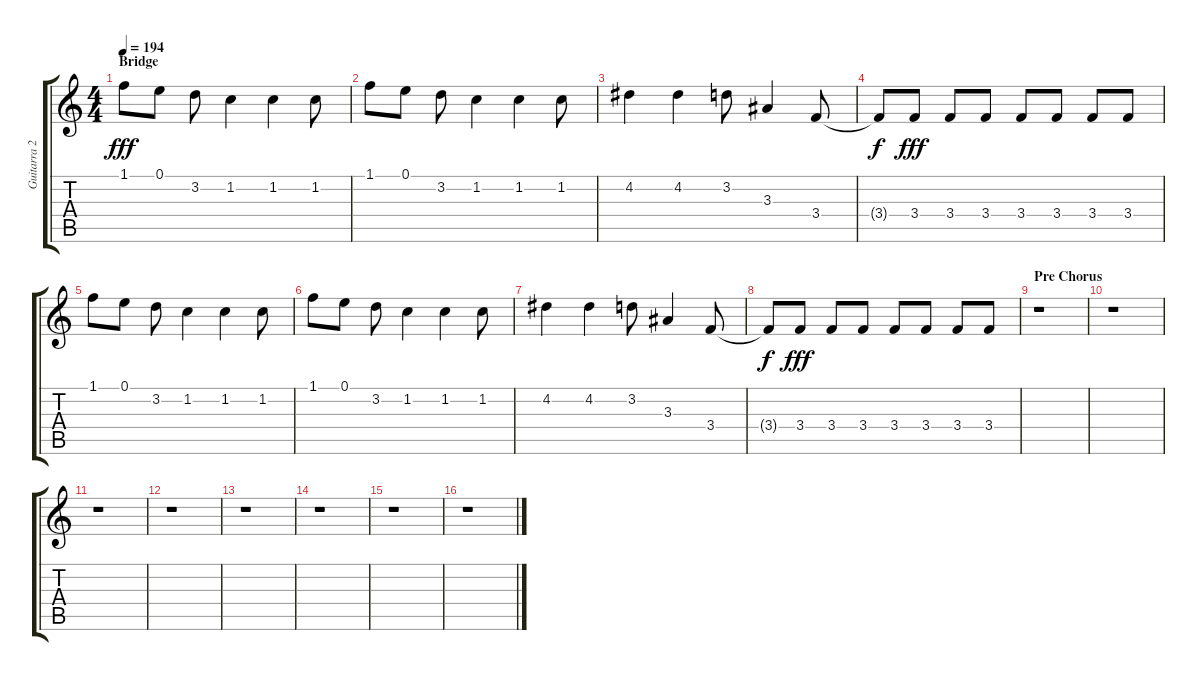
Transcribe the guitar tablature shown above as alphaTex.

\track ("Guitarra 2 - Erik" "Guitarra 2") {instrument distortionguitar}
\staff {score tabs}
\tuning (E4 B3 G3 D3 A2 E2) {hide}
\ts (4 4)
\section ("" "Bridge")
\tempo 194
\clef g2
\ks c
1.1.8{dy fff} 0.1.8 3.2.8 1.2.4 1.2.4 1.2.8 |
1.1.8 0.1.8 3.2.8 1.2.4 1.2.4 1.2.8 |
4.2.4 4.2.4 3.2.8 3.3.4 3.4.8 |
3.4{t}.8{dy f} 3.4.8{dy fff} 3.4.8 3.4.8 3.4.8 3.4.8 3.4.8 3.4.8 |
1.1.8 0.1.8 3.2.8 1.2.4 1.2.4 1.2.8 |
1.1.8 0.1.8 3.2.8 1.2.4 1.2.4 1.2.8 |
4.2.4 4.2.4 3.2.8 3.3.4 3.4.8 |
3.4{t}.8{dy f} 3.4.8{dy fff} 3.4.8 3.4.8 3.4.8 3.4.8 3.4.8 3.4.8 |
\section ("" "Pre Chorus")
r.1 |
r.1 |
r.1 |
r.1 |
r.1 |
r.1 |
r.1 |
r.1
